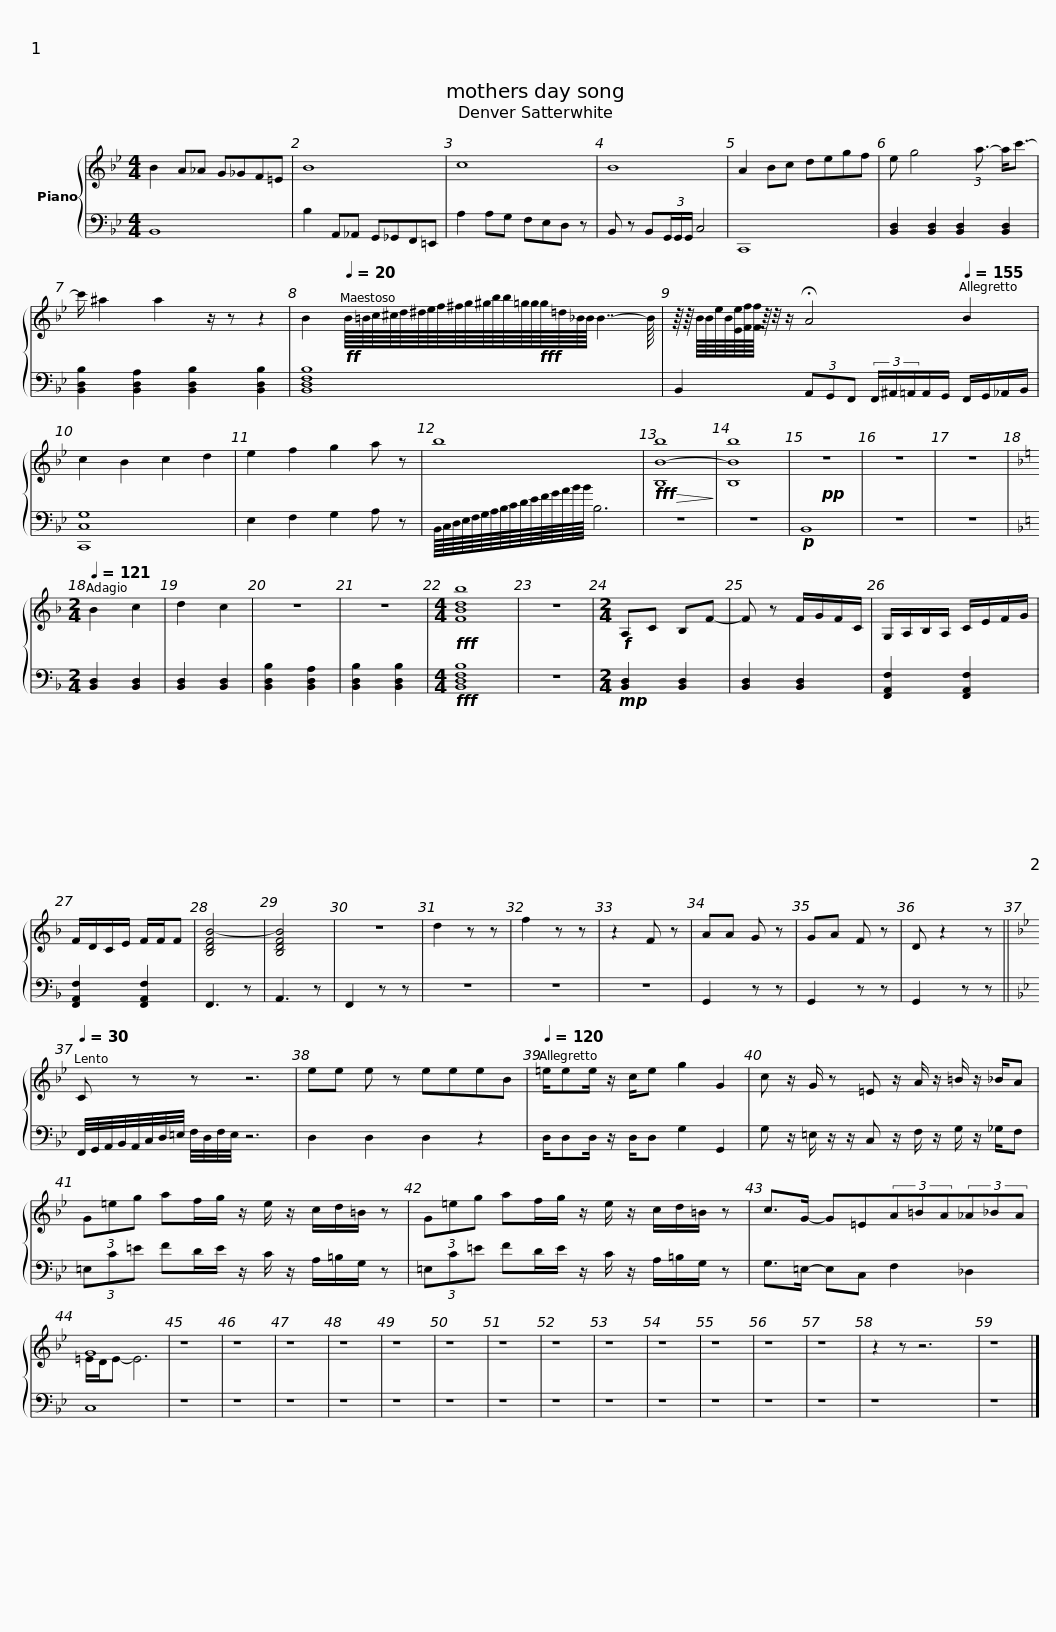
X:1
%%score { ( 1 3 ) | 2 }
L:1/8
M:4/4
I:linebreak $
K:Bb
V:1 treble
V:3 treble
V:2 bass
V:1
 B2 A_A G_GF=E | B8 | c8 | B8 |$ A2 Bc degf | %5
 e g4 (3:2:1a3/2- a<c'- | c'/ ^a2 a2 z/ z z2 |$ B2!ff![Q:1/4=20] B/8=B/8c/8^c/8d/8^d/8e/8f/8^f/8g/8^g/8b/8b/8=g/8g/8!fff!g/8=d/8_B/8B/8 B7/2- B/8- |$ z/8 z/8 B/8B/8e/8B/8[Ee]/8[Ff]/8[Ff]/8 z/8 z/4 z/ !fermata!A4[Q:1/4=155] B2 | c2 B2 c2 d2 | %10
 e2 f2 g2 a z |$ b8 |!fff!!>(! [B,B-b]8!>)! | [B,Bb]8 |!pp! z8 | %15
 z8 | z8 |[K:F][M:2/4][Q:1/4=121] B2 c2 | d2 c2 | z4 |$ %20
 z4 |[M:4/4]!fff! [FBdb]8 | z8 |[M:2/4]!f! A,C B,F- | F z F/G/F/C/ | %25
 G,/A,/B,/A,/ C/E/F/G/ | F/D/C/E/ F/F/F | [B,DFB-]4 | [B,DFB]4 |$ z4 | %30
 d2 z z | f2 z z | z2 F z | AA G z | GA F z | %35
 D z2 z ||$[K:Bb][Q:1/4=30] C z z z6 | ee e z eeeB |[Q:1/4=120] =e/ee/ z/ c/e g2 G2 |$ c z/ G/ z =E z/ A/ z/ =B/ z/ _B/A | %40
 (3G=eg af/g/ z/ e/ z/ c/d/=B/ z |$ (3G=eg af/g/ z/ e/ z/ c/d/=B/ z | c>G- G=E(3A=BA(3_A_BA | G8 | z8 | %45
 z8 | z8 |$ z8 | z8 | z8 | %50
 z8 | z8 | z8 | z8 | z8 | %55
 z8 | z8 | z2 z z6 | z8 |] %59
V:2
 B,,8 | B,2 A,,_A,, G,,_G,,F,,=E,, | A,2 A,G, F,E,D, z | B,, z B,,(3G,,/G,,/G,,/ C,4 |$ C,,8 | %5
 [B,,D,]2 [B,,D,]2 [B,,D,]2 [B,,D,]2 | [B,,D,B,]2 [B,,D,A,]2 [B,,D,B,]2 [B,,D,B,]2 |$ [B,,D,F,B,]8 |$ B,,2 (3A,,G,,F,, (3F,,/^A,,/=A,,/A,,/G,,/ F,,/G,,/_A,,/B,,/ | [C,,C,G,]8 | %10
 E,2 F,2 G,2 A, z |$ B,,/8C,/8D,/8E,/8F,/8G,/8A,/8B,/8C/8D/8E/8F/8G/8A/8B/8B/8 B,6 | z8 | z8 |!p! B,,8 | %15
 z8 | z8 |[K:F][M:2/4] [B,,D,]2 [B,,D,]2 | [B,,D,]2 [B,,D,]2 | [B,,D,B,]2 [B,,D,A,]2 |$ %20
 [B,,D,B,]2 [B,,D,B,]2 |[M:4/4]!fff! [B,,D,F,B,]8 | z8 |[M:2/4]!mp! [B,,D,]2 [B,,D,]2 | [B,,D,]2 [B,,D,]2 | %25
 [F,,A,,F,]2 [F,,A,,F,]2 | [F,,A,,F,]2 [F,,A,,F,]2 | F,,3 z | A,,3 z |$ F,,2 z z | %30
 z4 | z4 | z4 | G,,2 z z | G,,2 z z | %35
 G,,2 z z ||$[K:Bb] F,,/4G,,/4A,,/4B,,/4A,,/4C,/4D,/4=E,/4 F,/4D,/4F,/4E,/4 z6 | D,2 D,2 D,2 z2 | D,/D,D,/ z/ D,/D, G,2 G,,2 |$ G, z/ =E,/ z/ z/ C, z/ F,/ z/ G,/ z/ _G,/F, | %40
 (3=E,C=E FD/E/ z/ C/ z/ A,/=B,/G,/ z |$ (3=E,C=E FD/E/ z/ C/ z/ A,/=B,/G,/ z | G,>=E,- E,C, F,2 _D,2 | C,8 | z8 | %45
 z8 | z8 |$ z8 | z8 | z8 | %50
 z8 | z8 | z8 | z8 | z8 | %55
 z8 | z8 | z8 x | z8 |] %59
V:3
 x8 | x8 | x8 | x8 |$ x8 | %5
 x8 | x8 |$ x8 |$ x8 | x8 | %10
 x8 |$ x8 | x8 | x8 | x8 | %15
 x8 | x8 |[K:F][M:2/4] x4 | x4 | x4 |$ %20
 x4 |[M:4/4] x8 | x8 |[M:2/4] x4 | x4 | %25
 x4 | x4 | x4 | x4 |$ x4 | %30
 x4 | x4 | x4 | x4 | x4 | %35
 x4 ||$[K:Bb] x9 | x8 | x8 |$ x8 | %40
 x8 |$ x8 | x8 | =E/D/E- E6 | x8 | %45
 x8 | x8 |$ x8 | x8 | x8 | %50
 x8 | x8 | x8 | x8 | x8 | %55
 x8 | x8 | x9 | x8 |] %59
